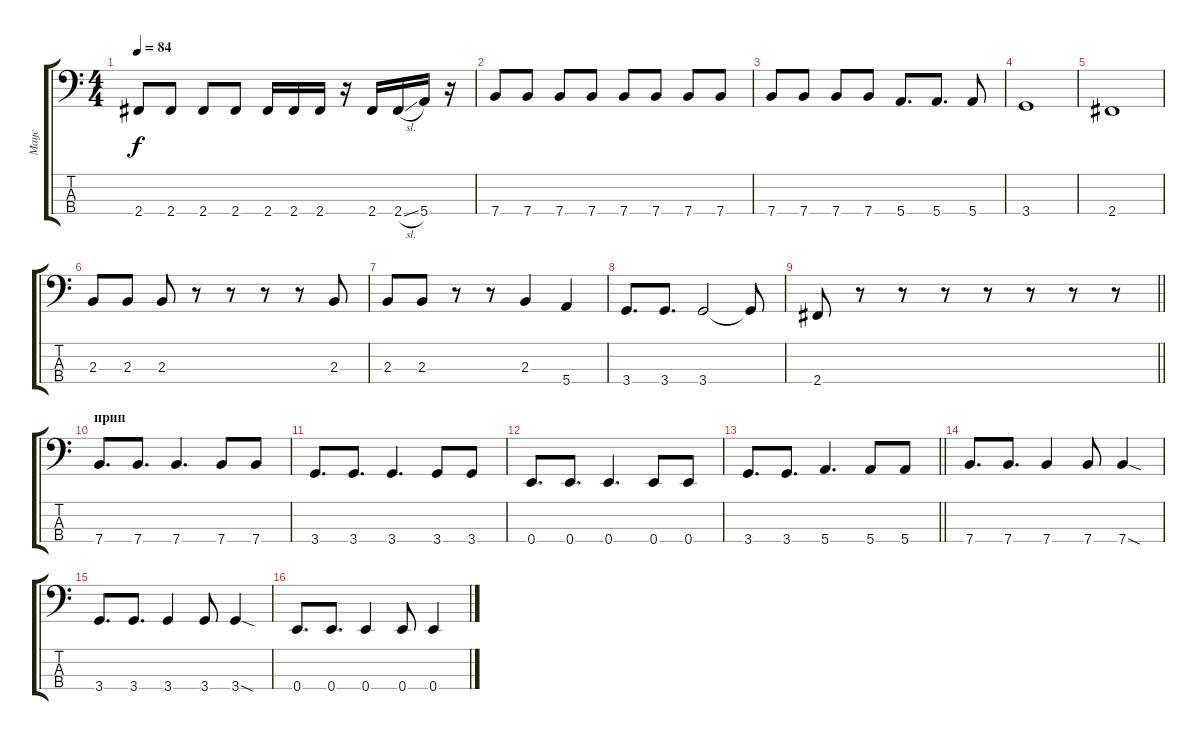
\track ("Маус" "Маус") {instrument electricbassfinger}
\staff {score tabs}
\tuning (G2 D2 A1 E1) {hide}
\ts (4 4)
\tempo 84
\clef f4
\ks c
2.4.8{dy f} 2.4.8 2.4.8 2.4.8 2.4.16 2.4.16 2.4.16 r.16 2.4.16 2.4{sl}.16 5.4.16 r.16 |
7.4.8 7.4.8 7.4.8 7.4.8 7.4.8 7.4.8 7.4.8 7.4.8 |
7.4.8 7.4.8 7.4.8 7.4.8 5.4.8{d} 5.4.8{d} 5.4.8 |
3.4.1 |
2.4.1 |
2.3.8 2.3.8 2.3.8 r.8 r.8 r.8 r.8 2.3.8 |
2.3.8 2.3.8 r.8 r.8 2.3.4 5.4.4 |
3.4.8{d} 3.4.8{d} 3.4.2 3.4{t}.8 |
\barLineRight lightlight
2.4.8 r.8 r.8 r.8 r.8 r.8 r.8 r.8 |
\section ("" "прип")
7.4.8{d} 7.4.8{d} 7.4.4{d} 7.4.8 7.4.8 |
3.4.8{d} 3.4.8{d} 3.4.4{d} 3.4.8 3.4.8 |
0.4.8{d} 0.4.8{d} 0.4.4{d} 0.4.8 0.4.8 |
\barLineRight lightlight
3.4.8{d} 3.4.8{d} 5.4.4{d} 5.4.8 5.4.8 |
7.4.8{d} 7.4.8{d} 7.4.4 7.4.8 7.4{sod}.4 |
3.4.8{d} 3.4.8{d} 3.4.4 3.4.8 3.4{sod}.4 |
0.4.8{d} 0.4.8{d} 0.4.4 0.4.8 0.4.4
